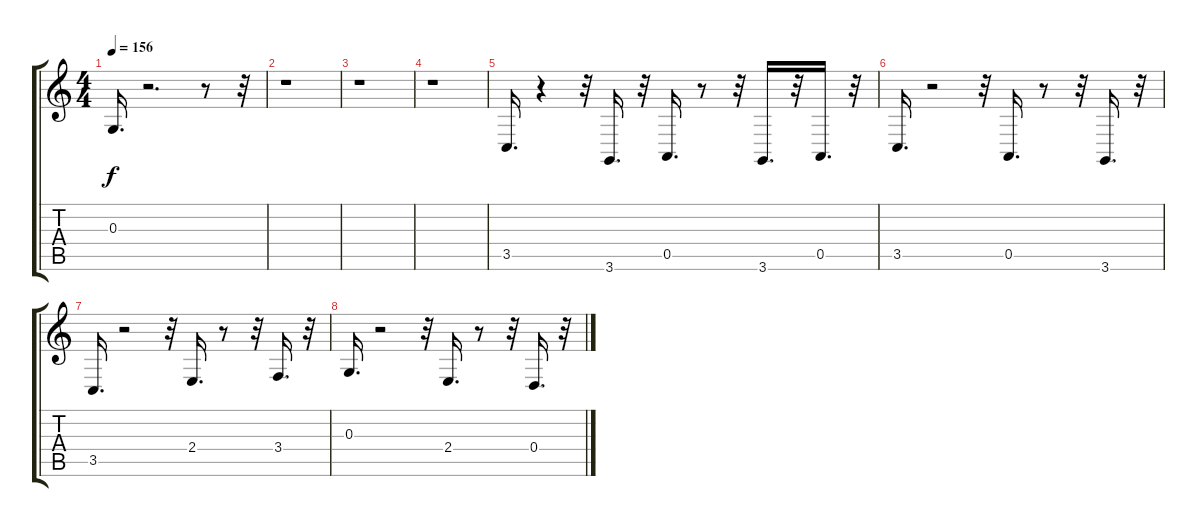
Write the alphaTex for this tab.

\track "" {instrument trombone}
\staff {score tabs}
\tuning (E4 B3 G3 D3 A2 E2) {hide}
\ts (4 4)
\tempo 156
\clef g2
\ks c
0.3.16{d dy f} r.2{d} r.8 r.32 |
r.1 |
r.1 |
r.1 |
3.5.16{d} r.4 r.32 3.6.16{d} r.32 0.5.16{d} r.8 r.32 3.6.16{d} r.32 0.5.16{d} r.32 |
3.5.16{d} r.2 r.32 0.5.16{d} r.8 r.32 3.6.16{d} r.32 |
3.5.16{d} r.2 r.32 2.4.16{d} r.8 r.32 3.4.16{d} r.32 |
0.3.16{d} r.2 r.32 2.4.16{d} r.8 r.32 0.4.16{d} r.32
